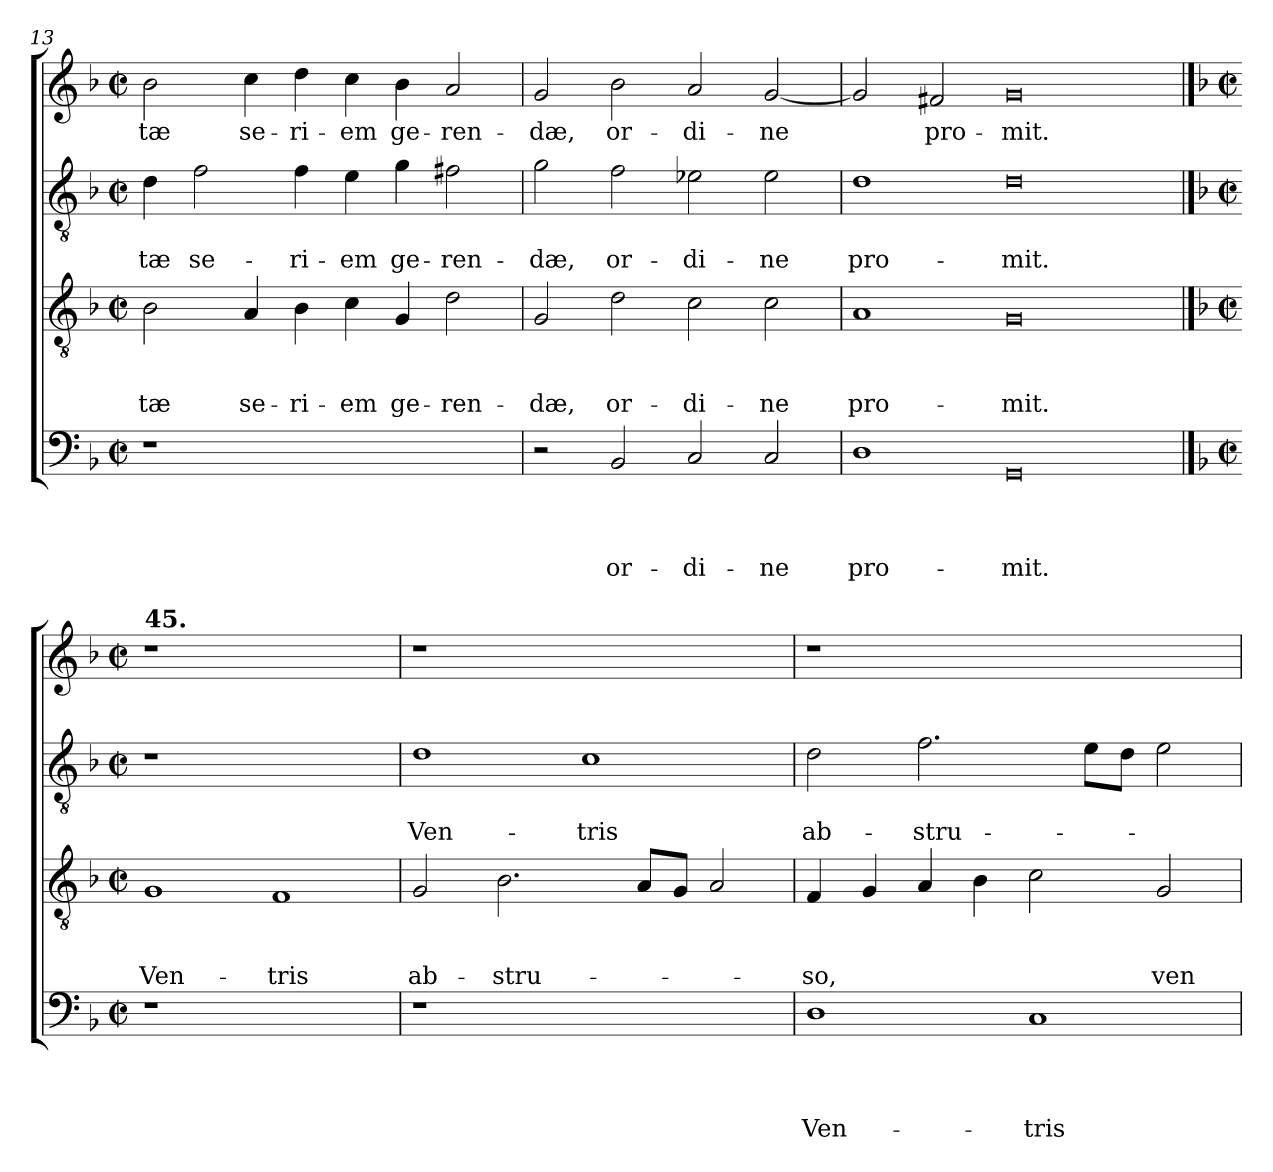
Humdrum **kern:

**kern	**text	**text	**text	**text	**kern	**text	**text	**text	**kern	**text	**text	**kern	**text
*part4	*part4	*part4	*part4	*part4	*part3	*part3	*part3	*part3	*part2	*part2	*part2	*part1	*part1
*staff4	*staff4	*staff4	*staff4	*staff4	*staff3	*staff3	*staff3	*staff3	*staff2	*staff2	*staff2	*staff1	*staff1
*clefF4	*	*	*	*	*clefGv2	*	*	*	*clefGv2	*	*	*clefG2	*
*k[b-]	*	*	*	*	*k[b-]	*	*	*	*k[b-]	*	*	*k[b-]	*
*F:	*	*	*	*	*F:	*	*	*	*F:	*	*	*F:	*
*M2/2	*	*	*	*	*M2/2	*	*	*	*M2/2	*	*	*M2/2	*
*met(c|)	*	*	*	*	*met(c|)	*	*	*	*met(c|)	*	*	*met(c|)	*
=13	=13	=13	=13	=13	=13	=13	=13	=13	=13	=13	=13	=13	=13
!	!	!	!	!	!	!	!	!LO:LY:b	!	!	!LO:LY:b	!	!LO:LY:b
1r	.	.	.	.	2B-\	.	.	-tæ	4d\	.	-tæ	2b-\	-tæ
!	!	!	!	!	!	!	!	!	!	!	!LO:LY:b	!	!
.	.	.	.	.	.	.	.	.	2f\	.	se-	.	.
!	!	!	!	!	!	!	!	!LO:LY:b	!	!	!	!	!LO:LY:b
.	.	.	.	.	4A/	.	.	se-	.	.	.	4cc\	se-
!	!	!	!	!	!	!	!	!LO:LY:b	!	!	!LO:LY:b	!	!LO:LY:b
.	.	.	.	.	4B-\	.	.	-ri-	4f\	.	-ri-	4dd\	-ri-
!	!	!	!	!	!	!	!	!LO:LY:b	!	!	!LO:LY:b	!	!LO:LY:b
1ryy	.	.	.	.	4c\	.	.	-em	4e\	.	-em	4cc\	-em
!	!	!	!	!	!	!	!	!LO:LY:b	!	!	!LO:LY:b	!	!LO:LY:b
.	.	.	.	.	4G/	.	.	ge-	4g\	.	ge-	4b-\	ge-
!	!	!	!	!	!	!	!	!LO:LY:b	!	!	!LO:LY:b	!	!LO:LY:b
.	.	.	.	.	2d\	.	.	-ren-	2f#X\	.	-ren-	2a/	-ren-
=14	=14	=14	=14	=14	=14	=14	=14	=14	=14	=14	=14	=14	=14
!	!	!	!	!	!	!	!	!LO:LY:b	!	!	!LO:LY:b	!	!LO:LY:b
2r	.	.	.	.	2G/	.	.	-dæ,	2g\	.	-dæ,	2g/	-dæ,
!	!	!	!	!LO:LY:b	!	!	!	!LO:LY:b	!	!	!LO:LY:b	!	!LO:LY:b
2BB-/	.	.	.	or-	2d\	.	.	or-	2f\	.	or-	2b-\	or-
!	!	!	!	!LO:LY:b	!	!	!	!LO:LY:b	!	!	!LO:LY:b	!	!LO:LY:b
2C/	.	.	.	-di-	2c\	.	.	-di-	2e-X\	.	-di-	2a/	-di-
!	!	!	!	!LO:LY:b	!	!	!	!LO:LY:b	!	!	!LO:LY:b	!	!LO:LY:b
2C/	.	.	.	-ne	2c\	.	.	-ne	2e-\	.	-ne	[2g/	-ne
=15	=15	=15	=15	=15	=15	=15	=15	=15	=15	=15	=15	=15	=15
!	!	!	!	!LO:LY:b	!	!	!	!LO:LY:b	!	!	!LO:LY:b	!	!
1D	.	.	.	pro-	1A	.	.	pro-	1d	.	pro-	2g/]	.
!	!	!	!	!	!	!	!	!	!	!	!	!	!LO:LY:b
.	.	.	.	.	.	.	.	.	.	.	.	2f#X/	pro-
!	!	!	!	!LO:LY:b	!	!	!	!LO:LY:b	!	!	!LO:LY:b	!	!LO:LY:b
0GG	.	.	.	-mit.	0G	.	.	-mit.	0d	.	-mit.	0g	-mit.
!!LO:LB:g=z
==16	==16	==16	==16	==16	==16	==16	==16	==16	==16	==16	==16	==16	==16
*k[b-]	*	*	*	*	*k[b-]	*	*	*	*k[b-]	*	*	*k[b-]	*
*F:	*	*	*	*	*F:	*	*	*	*F:	*	*	*F:	*
*M2/2	*	*	*	*	*M2/2	*	*	*	*M2/2	*	*	*M2/2	*
*met(c|)	*	*	*	*	*met(c|)	*	*	*	*met(c|)	*	*	*met(c|)	*
!	!	!	!	!	!	!	!	!	!	!	!	!LO:TX:a:B:t=45.	!
!	!	!	!	!	!	!	!	!LO:LY:b	!	!	!	!	!
1r	.	.	.	.	1G	.	.	Ven-	1r	.	.	1r	.
!	!	!	!	!	!	!	!	!LO:LY:b	!	!	!	!	!
1ryy	.	.	.	.	1F	.	.	-tris	1ryy	.	.	1ryy	.
=17	=17	=17	=17	=17	=17	=17	=17	=17	=17	=17	=17	=17	=17
!	!	!	!	!	!	!	!	!LO:LY:b	!	!	!LO:LY:b	!	!
1r	.	.	.	.	2G/	.	.	ab-	1d	.	Ven-	1r	.
!	!	!	!	!	!	!	!	!LO:LY:b	!	!	!	!	!
.	.	.	.	.	2.B-\	.	.	-stru-	.	.	.	.	.
!	!	!	!	!	!	!	!	!	!	!	!LO:LY:b	!	!
1ryy	.	.	.	.	.	.	.	.	1c	.	-tris	1ryy	.
.	.	.	.	.	8A/L	.	.	.	.	.	.	.	.
.	.	.	.	.	8G/J	.	.	.	.	.	.	.	.
.	.	.	.	.	2A/	.	.	.	.	.	.	.	.
=18	=18	=18	=18	=18	=18	=18	=18	=18	=18	=18	=18	=18	=18
!	!	!	!	!LO:LY:b	!	!	!	!LO:LY:b	!	!	!LO:LY:b	!	!
1D	.	.	.	Ven-	4F/	.	.	-so,	2d\	.	ab-	1r	.
.	.	.	.	.	4G/	.	.	.	.	.	.	.	.
!	!	!	!	!	!	!	!	!	!	!	!LO:LY:b	!	!
.	.	.	.	.	4A/	.	.	.	2.f\	.	-stru-	.	.
.	.	.	.	.	4B-\	.	.	.	.	.	.	.	.
!	!	!	!	!LO:LY:b	!	!	!	!	!	!	!	!	!
1C	.	.	.	-tris	2c\	.	.	.	.	.	.	1ryy	.
.	.	.	.	.	.	.	.	.	8e\L	.	.	.	.
.	.	.	.	.	.	.	.	.	8d\J	.	.	.	.
!	!	!	!	!	!	!	!	!LO:LY:b	!	!	!	!	!
.	.	.	.	.	2G/	.	.	ven-	2e\	.	.	.	.
=	=	=	=	=	=	=	=	=	=	=	=	=	=
*-	*-	*-	*-	*-	*-	*-	*-	*-	*-	*-	*-	*-	*-
